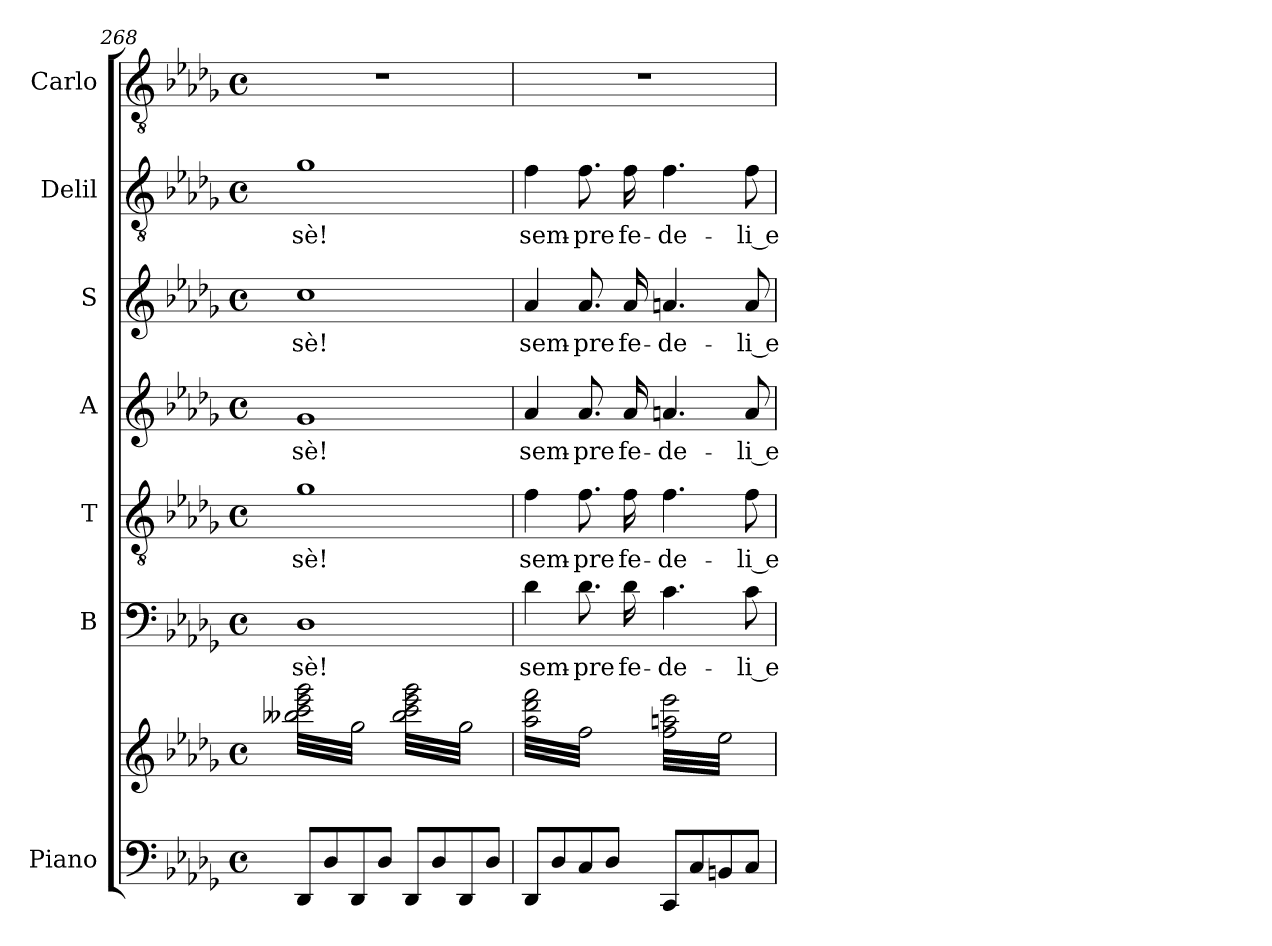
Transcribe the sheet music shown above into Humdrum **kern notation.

**kern	**kern	**kern	**text	**kern	**text	**kern	**text	**kern	**text	**kern	**text	**kern
*part7	*part7	*part6	*part6	*part5	*part5	*part4	*part4	*part3	*part3	*part2	*part2	*part1
*staff8	*staff7	*staff6	*staff6	*staff5	*staff5	*staff4	*staff4	*staff3	*staff3	*staff2	*staff2	*staff1
*I"Piano	*	*I"B	*	*I"T	*	*I"A	*	*I"S	*	*I"Delil	*	*I"Carlo
*I'Pno	*	*I'B	*	*I'T	*	*I'A	*	*I'S	*	*	*	*
*clefF4	*clefG2	*clefF4	*	*clefGv2	*	*clefG2	*	*clefG2	*	*clefGv2	*	*clefGv2
*k[b-e-a-d-g-]	*k[b-e-a-d-g-]	*k[b-e-a-d-g-]	*	*k[b-e-a-d-g-]	*	*k[b-e-a-d-g-]	*	*k[b-e-a-d-g-]	*	*k[b-e-a-d-g-]	*	*k[b-e-a-d-g-]
*M4/4	*M4/4	*M4/4	*	*M4/4	*	*M4/4	*	*M4/4	*	*M4/4	*	*M4/4
*met(c)	*met(c)	*met(c)	*	*met(c)	*	*met(c)	*	*met(c)	*	*met(c)	*	*met(c)
=268	=268	=268	=268	=268	=268	=268	=268	=268	=268	=268	=268	=268
*	*tremolo	*	*	*	*	*	*	*	*	*	*	*
8DD-/L	32bb--X\ 32ccc\ 32eee-\ 32ggg-\LLL	1D-	sè!	1g-	sè!	1g-	sè!	1cc	sè!	1g-	sè!	1r
.	32gg-\	.	.	.	.	.	.	.	.	.	.	.
.	32bb--X\ 32ccc\ 32eee-\ 32ggg-\	.	.	.	.	.	.	.	.	.	.	.
.	32gg-\	.	.	.	.	.	.	.	.	.	.	.
8D-/	32bb--X\ 32ccc\ 32eee-\ 32ggg-\	.	.	.	.	.	.	.	.	.	.	.
.	32gg-\	.	.	.	.	.	.	.	.	.	.	.
.	32bb--X\ 32ccc\ 32eee-\ 32ggg-\	.	.	.	.	.	.	.	.	.	.	.
.	32gg-\	.	.	.	.	.	.	.	.	.	.	.
8DD-/	32bb--X\ 32ccc\ 32eee-\ 32ggg-\	.	.	.	.	.	.	.	.	.	.	.
.	32gg-\	.	.	.	.	.	.	.	.	.	.	.
.	32bb--X\ 32ccc\ 32eee-\ 32ggg-\	.	.	.	.	.	.	.	.	.	.	.
.	32gg-\	.	.	.	.	.	.	.	.	.	.	.
8D-/J	32bb--X\ 32ccc\ 32eee-\ 32ggg-\	.	.	.	.	.	.	.	.	.	.	.
.	32gg-\	.	.	.	.	.	.	.	.	.	.	.
.	32bb--X\ 32ccc\ 32eee-\ 32ggg-\	.	.	.	.	.	.	.	.	.	.	.
.	32gg-\JJJ	.	.	.	.	.	.	.	.	.	.	.
8DD-/L	32bb--\ 32ccc\ 32eee-\ 32ggg-\LLL	.	.	.	.	.	.	.	.	.	.	.
.	32gg-\	.	.	.	.	.	.	.	.	.	.	.
.	32bb--\ 32ccc\ 32eee-\ 32ggg-\	.	.	.	.	.	.	.	.	.	.	.
.	32gg-\	.	.	.	.	.	.	.	.	.	.	.
8D-/	32bb--\ 32ccc\ 32eee-\ 32ggg-\	.	.	.	.	.	.	.	.	.	.	.
.	32gg-\	.	.	.	.	.	.	.	.	.	.	.
.	32bb--\ 32ccc\ 32eee-\ 32ggg-\	.	.	.	.	.	.	.	.	.	.	.
.	32gg-\	.	.	.	.	.	.	.	.	.	.	.
8DD-/	32bb--\ 32ccc\ 32eee-\ 32ggg-\	.	.	.	.	.	.	.	.	.	.	.
.	32gg-\	.	.	.	.	.	.	.	.	.	.	.
.	32bb--\ 32ccc\ 32eee-\ 32ggg-\	.	.	.	.	.	.	.	.	.	.	.
.	32gg-\	.	.	.	.	.	.	.	.	.	.	.
8D-/J	32bb--\ 32ccc\ 32eee-\ 32ggg-\	.	.	.	.	.	.	.	.	.	.	.
.	32gg-\	.	.	.	.	.	.	.	.	.	.	.
.	32bb--\ 32ccc\ 32eee-\ 32ggg-\	.	.	.	.	.	.	.	.	.	.	.
.	32gg-\JJJ	.	.	.	.	.	.	.	.	.	.	.
!!LO:PB:g=z
=269	=269	=269	=269	=269	=269	=269	=269	=269	=269	=269	=269	=269
8DD-/L	32aa-\ 32ddd-\ 32fff\LLL	4d-\	sem-	4f\	sem-	4a-/	sem-	4a-/	sem-	4f\	sem-	1r
.	32ff\	.	.	.	.	.	.	.	.	.	.	.
.	32aa-\ 32ddd-\ 32fff\	.	.	.	.	.	.	.	.	.	.	.
.	32ff\	.	.	.	.	.	.	.	.	.	.	.
8D-/	32aa-\ 32ddd-\ 32fff\	.	.	.	.	.	.	.	.	.	.	.
.	32ff\	.	.	.	.	.	.	.	.	.	.	.
.	32aa-\ 32ddd-\ 32fff\	.	.	.	.	.	.	.	.	.	.	.
.	32ff\	.	.	.	.	.	.	.	.	.	.	.
8C/	32aa-\ 32ddd-\ 32fff\	8.d-\	-pre	8.f\	-pre	8.a-/	-pre	8.a-/	-pre	8.f\	-pre	.
.	32ff\	.	.	.	.	.	.	.	.	.	.	.
.	32aa-\ 32ddd-\ 32fff\	.	.	.	.	.	.	.	.	.	.	.
.	32ff\	.	.	.	.	.	.	.	.	.	.	.
8D-/J	32aa-\ 32ddd-\ 32fff\	.	.	.	.	.	.	.	.	.	.	.
.	32ff\	.	.	.	.	.	.	.	.	.	.	.
.	32aa-\ 32ddd-\ 32fff\	16d-\	fe-	16f\	fe-	16a-/	fe-	16a-/	fe-	16f\	fe-	.
.	32ff\JJJ	.	.	.	.	.	.	.	.	.	.	.
8CC/L	32ff\ 32aan\ 32eee-\LLL	4.c\	-de-	4.f\	-de-	4.an/	-de-	4.an/	-de-	4.f\	-de-	.
.	32ee-\	.	.	.	.	.	.	.	.	.	.	.
.	32ff\ 32aan\ 32eee-\	.	.	.	.	.	.	.	.	.	.	.
.	32ee-\	.	.	.	.	.	.	.	.	.	.	.
8C/	32ff\ 32aan\ 32eee-\	.	.	.	.	.	.	.	.	.	.	.
.	32ee-\	.	.	.	.	.	.	.	.	.	.	.
.	32ff\ 32aan\ 32eee-\	.	.	.	.	.	.	.	.	.	.	.
.	32ee-\	.	.	.	.	.	.	.	.	.	.	.
8BBn/	32ff\ 32aan\ 32eee-\	.	.	.	.	.	.	.	.	.	.	.
.	32ee-\	.	.	.	.	.	.	.	.	.	.	.
.	32ff\ 32aan\ 32eee-\	.	.	.	.	.	.	.	.	.	.	.
.	32ee-\	.	.	.	.	.	.	.	.	.	.	.
8C/J	32ff\ 32aan\ 32eee-\	8c\	-li e	8f\	-li e	8a/	-li e	8a/	-li e	8f\	-li e	.
.	32ee-\	.	.	.	.	.	.	.	.	.	.	.
.	32ff\ 32aan\ 32eee-\	.	.	.	.	.	.	.	.	.	.	.
.	32ee-\JJJ	.	.	.	.	.	.	.	.	.	.	.
*	*Xtremolo	*	*	*	*	*	*	*	*	*	*	*
.	.	.	.	.	.	.	.	.	.	.	.	.
.	.	.	.	.	.	.	.	.	.	.	.	.
.	.	.	.	.	.	.	.	.	.	.	.	.
.	.	.	.	.	.	.	.	.	.	.	.	.
.	.	.	.	.	.	.	.	.	.	.	.	.
.	.	.	.	.	.	.	.	.	.	.	.	.
.	.	.	.	.	.	.	.	.	.	.	.	.
.	.	.	.	.	.	.	.	.	.	.	.	.
=	=	=	=	=	=	=	=	=	=	=	=	=
*-	*-	*-	*-	*-	*-	*-	*-	*-	*-	*-	*-	*-
